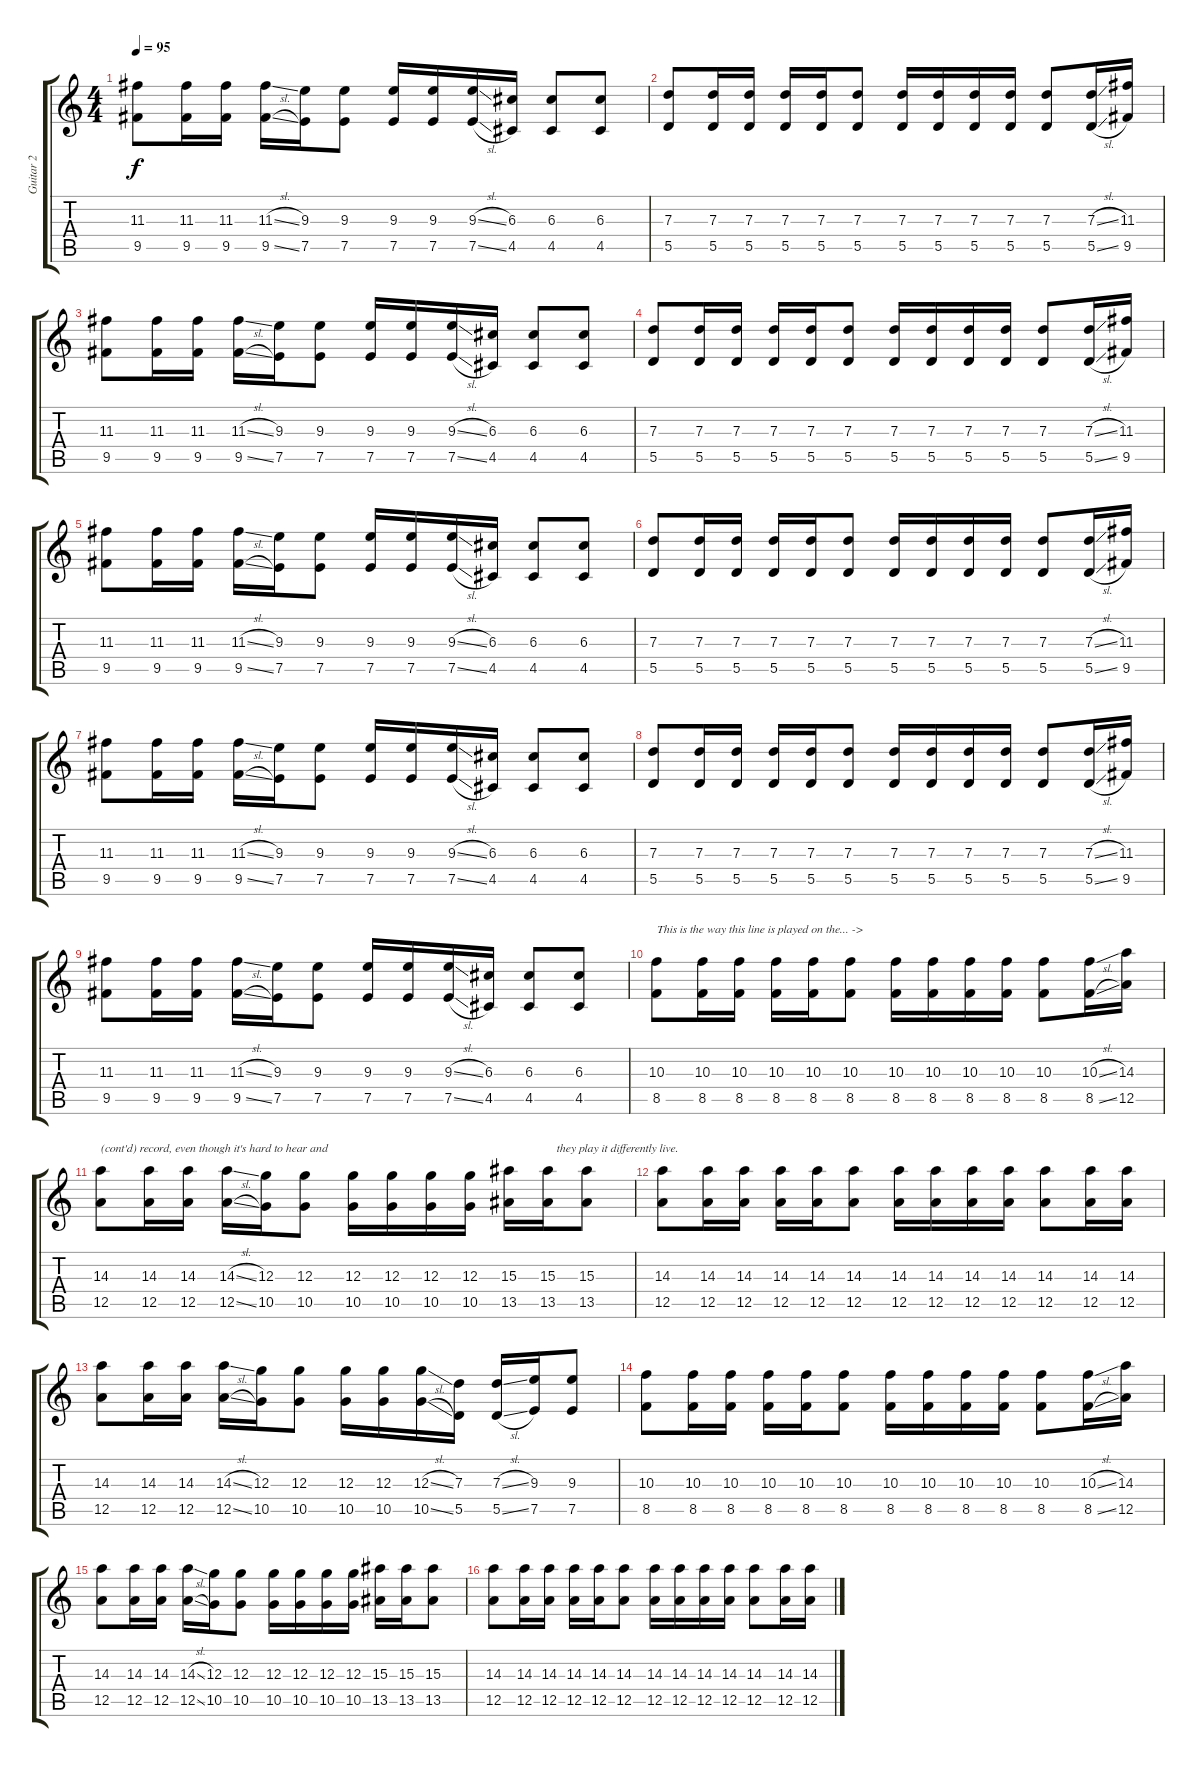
\track ("Guitar 2" "Guitar 2") {instrument distortionguitar}
\staff {score tabs}
\tuning (E4 B3 G3 D3 A2 E2) {hide}
\ts (4 4)
\tempo 95
\clef g2
\ks c
(11.3 9.5).8{dy f} (11.3 9.5).16 (11.3 9.5).16 (11.3{sl} 9.5{sl}).16 (9.3 7.5).16 (9.3 7.5).8 (9.3 7.5).16 (9.3 7.5).16 (9.3{sl} 7.5{sl}).16 (6.3 4.5).16 (6.3 4.5).8 (6.3 4.5).8 |
(7.3 5.5).8 (7.3 5.5).16 (7.3 5.5).16 (7.3 5.5).16 (7.3 5.5).16 (7.3 5.5).8 (7.3 5.5).16 (7.3 5.5).16 (7.3 5.5).16 (7.3 5.5).16 (7.3 5.5).8 (7.3{sl} 5.5{sl}).16 (11.3 9.5).16 |
(11.3 9.5).8 (11.3 9.5).16 (11.3 9.5).16 (11.3{sl} 9.5{sl}).16 (9.3 7.5).16 (9.3 7.5).8 (9.3 7.5).16 (9.3 7.5).16 (9.3{sl} 7.5{sl}).16 (6.3 4.5).16 (6.3 4.5).8 (6.3 4.5).8 |
(7.3 5.5).8 (7.3 5.5).16 (7.3 5.5).16 (7.3 5.5).16 (7.3 5.5).16 (7.3 5.5).8 (7.3 5.5).16 (7.3 5.5).16 (7.3 5.5).16 (7.3 5.5).16 (7.3 5.5).8 (7.3{sl} 5.5{sl}).16 (11.3 9.5).16 |
(11.3 9.5).8 (11.3 9.5).16 (11.3 9.5).16 (11.3{sl} 9.5{sl}).16 (9.3 7.5).16 (9.3 7.5).8 (9.3 7.5).16 (9.3 7.5).16 (9.3{sl} 7.5{sl}).16 (6.3 4.5).16 (6.3 4.5).8 (6.3 4.5).8 |
(7.3 5.5).8 (7.3 5.5).16 (7.3 5.5).16 (7.3 5.5).16 (7.3 5.5).16 (7.3 5.5).8 (7.3 5.5).16 (7.3 5.5).16 (7.3 5.5).16 (7.3 5.5).16 (7.3 5.5).8 (7.3{sl} 5.5{sl}).16 (11.3 9.5).16 |
(11.3 9.5).8 (11.3 9.5).16 (11.3 9.5).16 (11.3{sl} 9.5{sl}).16 (9.3 7.5).16 (9.3 7.5).8 (9.3 7.5).16 (9.3 7.5).16 (9.3{sl} 7.5{sl}).16 (6.3 4.5).16 (6.3 4.5).8 (6.3 4.5).8 |
(7.3 5.5).8 (7.3 5.5).16 (7.3 5.5).16 (7.3 5.5).16 (7.3 5.5).16 (7.3 5.5).8 (7.3 5.5).16 (7.3 5.5).16 (7.3 5.5).16 (7.3 5.5).16 (7.3 5.5).8 (7.3{sl} 5.5{sl}).16 (11.3 9.5).16 |
(11.3 9.5).8 (11.3 9.5).16 (11.3 9.5).16 (11.3{sl} 9.5{sl}).16 (9.3 7.5).16 (9.3 7.5).8 (9.3 7.5).16 (9.3 7.5).16 (9.3{sl} 7.5{sl}).16 (6.3 4.5).16 (6.3 4.5).8 (6.3 4.5).8 |
(10.3 8.5).8{txt "This is the way this line is played on the... ->" volume 8} (10.3 8.5).16 (10.3 8.5).16 (10.3 8.5).16 (10.3 8.5).16 (10.3 8.5).8 (10.3 8.5).16 (10.3 8.5).16 (10.3 8.5).16 (10.3 8.5).16 (10.3 8.5).8 (10.3{sl} 8.5{sl}).16 (14.3 12.5).16 |
(14.3 12.5).8{txt "(cont'd) record, even though it's hard to hear and"} (14.3 12.5).16 (14.3 12.5).16 (14.3{sl} 12.5{sl}).16 (12.3 10.5).16 (12.3 10.5).8 (12.3 10.5).16 (12.3 10.5).16 (12.3 10.5).16 (12.3 10.5).16 (15.3 13.5).16 (15.3 13.5).16{txt "   they play it differently live."} (15.3 13.5).8 |
(14.3 12.5).8 (14.3 12.5).16 (14.3 12.5).16 (14.3 12.5).16 (14.3 12.5).16 (14.3 12.5).8 (14.3 12.5).16 (14.3 12.5).16 (14.3 12.5).16 (14.3 12.5).16 (14.3 12.5).8 (14.3 12.5).16 (14.3 12.5).16 |
(14.3 12.5).8 (14.3 12.5).16 (14.3 12.5).16 (14.3{sl} 12.5{sl}).16 (12.3 10.5).16 (12.3 10.5).8 (12.3 10.5).16 (12.3 10.5).16 (12.3{sl} 10.5{sl}).16 (7.3 5.5).16 (7.3{sl} 5.5{sl}).16 (9.3 7.5).16 (9.3 7.5).8 |
(10.3 8.5).8 (10.3 8.5).16 (10.3 8.5).16 (10.3 8.5).16 (10.3 8.5).16 (10.3 8.5).8 (10.3 8.5).16 (10.3 8.5).16 (10.3 8.5).16 (10.3 8.5).16 (10.3 8.5).8 (10.3{sl} 8.5{sl}).16 (14.3 12.5).16 |
(14.3 12.5).8 (14.3 12.5).16 (14.3 12.5).16 (14.3{sl} 12.5{sl}).16 (12.3 10.5).16 (12.3 10.5).8 (12.3 10.5).16 (12.3 10.5).16 (12.3 10.5).16 (12.3 10.5).16 (15.3 13.5).16 (15.3 13.5).16 (15.3 13.5).8 |
(14.3 12.5).8 (14.3 12.5).16 (14.3 12.5).16 (14.3 12.5).16 (14.3 12.5).16 (14.3 12.5).8 (14.3 12.5).16 (14.3 12.5).16 (14.3 12.5).16 (14.3 12.5).16 (14.3 12.5).8 (14.3 12.5).16 (14.3 12.5).16
